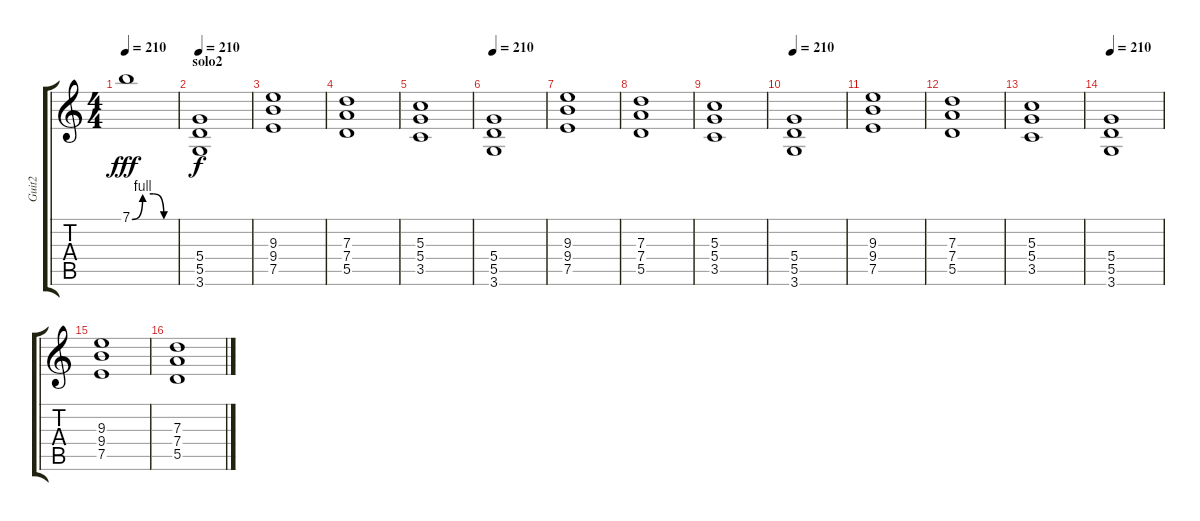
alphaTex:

\track ("Guit2" "Guit2") {instrument overdrivenguitar}
\staff {score tabs}
\tuning (E4 B3 G3 D3 A2 E2) {hide}
\ts (4 4)
\tempo 210
\clef g2
\ks c
7.1{be (custom 0 0 15 4 30 4 45 0 60 0)}.1{dy fff} |
\section ("" "solo2")
\tempo 210
(5.4 5.5 3.6).1{dy f volume 12 instrument overdrivenguitar} |
(9.3 9.4 7.5).1 |
(7.3 7.4 5.5).1 |
(5.3 5.4 3.5).1 |
\tempo 210
(5.4 5.5 3.6).1{volume 12 instrument overdrivenguitar} |
(9.3 9.4 7.5).1 |
(7.3 7.4 5.5).1 |
(5.3 5.4 3.5).1 |
\tempo 210
(5.4 5.5 3.6).1{volume 12 instrument overdrivenguitar} |
(9.3 9.4 7.5).1 |
(7.3 7.4 5.5).1 |
(5.3 5.4 3.5).1 |
\tempo 210
(5.4 5.5 3.6).1{volume 12 instrument overdrivenguitar} |
(9.3 9.4 7.5).1 |
(7.3 7.4 5.5).1
